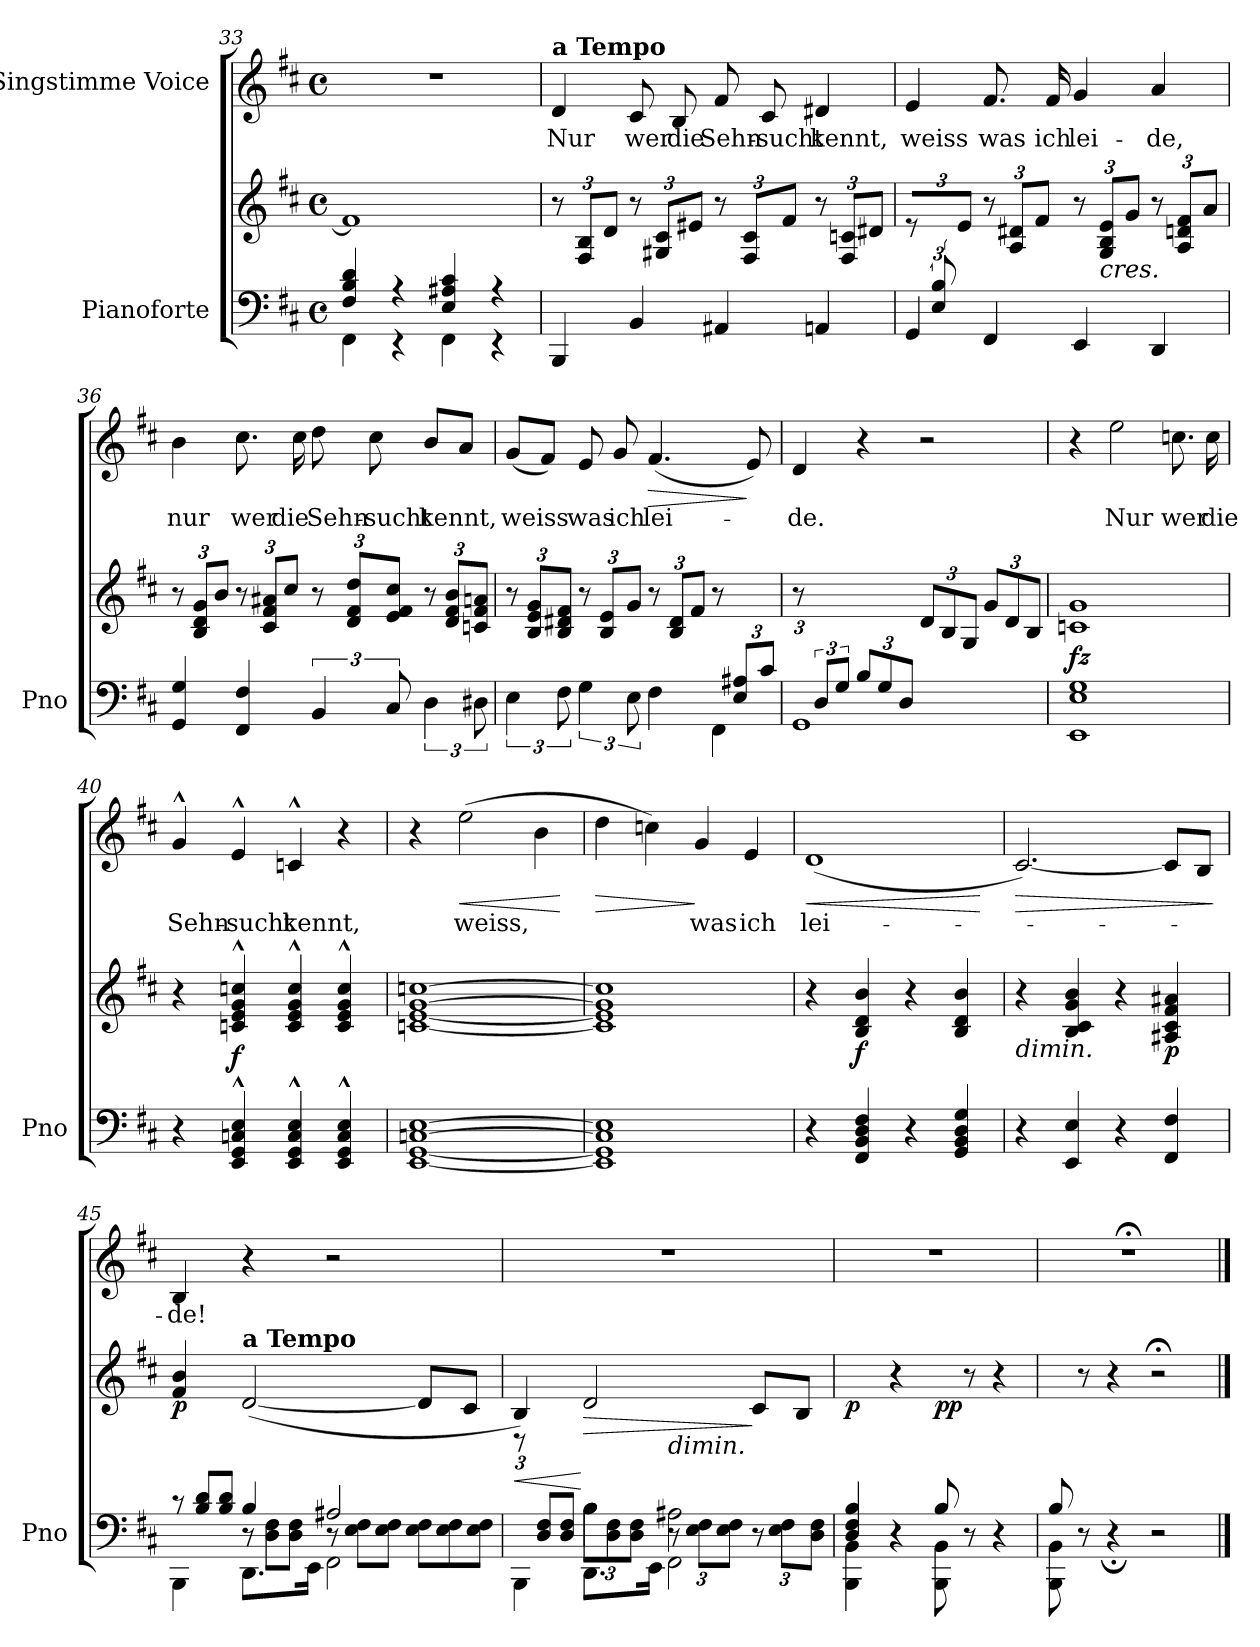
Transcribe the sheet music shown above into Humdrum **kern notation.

**kern	**kern	**dynam	**kern	**text	**dynam
*part2	*part2	*part2	*part1	*part1	*part1
*staff3	*staff2	*staff2/3	*staff1	*staff1	*staff1
*I"Pianoforte	*	*	*I"Singstimme Voice	*	*
*I'Pno	*	*	*	*	*
*clefF4	*clefG2	*	*clefG2	*	*
*k[f#c#]	*k[f#c#]	*	*k[f#c#]	*	*
*M4/4	*M4/4	*	*M4/4	*	*
*met(c)	*met(c)	*	*met(c)	*	*
=33	=33	=33	=33	=33	=33
*^	*	*	*	*	*
4F#/ 4B/ 4d/	4FF#\	1f#]	.	1r	.	.
4r	4r	.	.	.	.	.
4E/ 4A#X/ 4c#/	4FF#\	.	.	.	.	.
4r	4r	.	.	.	.	.
*v	*v	*	*	*	*	*
=34	=34	=34	=34	=34	=34
*	*Xbrackettup	*	*	*	*
*^	*	*	*	*	*
!	!	!	!	!LO:TX:a:B:t=a Tempo	!	!
*v	*v	*	*	*	*	*
4BBB/	12r	.	4d/	Nur	.
.	12F#/ 12B/L	.	.	.	.
.	12d/J	.	.	.	.
4BB/	12r	.	8c#/	wer	.
.	12G#X/ 12c#/L	.	.	.	.
.	.	.	8B/	die	.
.	12e#X/J	.	.	.	.
4AA#X/	12r	.	8f#/	Sehn-	.
.	12F#/ 12c#/L	.	.	.	.
.	.	.	8c#/	-sucht	.
.	12f#/J	.	.	.	.
4AAn/	12r	.	4d#X/	kennt,	.
.	12F#/ 12cn/L	.	.	.	.
.	12d#X/J	.	.	.	.
=35	=35	=35	=35	=35	=35
*^	*	*	*	*	*
12ryy	4GG/	12r	.	4e/	weiss	.
12E/ 12B/L	.	12ryy	.	.	.	.
6%5ryy	.	12e/J	.	.	.	.
.	4FF#/	12r	.	8.f#/	was	.
.	.	12A/ 12d#X/L	.	.	.	.
.	.	12f#/J	.	.	.	.
.	.	.	.	16f#/	ich	.
.	4EE/	12r	.	4g/	lei-	.
!	!	!LO:TX:b:i:t=cres.	!	!	!	!
.	.	12G/ 12B/ 12e/L	.	.	.	.
.	.	12g/J	.	.	.	.
.	4DD/	12r	.	4a/	-de,	.
.	.	12A/ 12dn/ 12f#/L	.	.	.	.
.	.	12a/J	.	.	.	.
*v	*v	*	*	*	*	*
=36	=36	=36	=36	=36	=36
4GG/ 4G/	12r	.	4b\	nur	.
.	12B/ 12d/ 12g/L	.	.	.	.
.	12b/J	.	.	.	.
4FF#/ 4F#/	12r	.	8.cc#\	wer	.
.	12c#/ 12f#/ 12a#X/L	.	.	.	.
.	12cc#/J	.	.	.	.
.	.	.	16cc#\	die	.
6BB/	12r	.	8dd\	Sehn-	.
.	12d/ 12f#/ 12dd/L	.	.	.	.
.	.	.	8cc#\	-sucht	.
12C#/	12e/ 12f#/ 12cc#/J	.	.	.	.
6D\	12r	.	8b/L	kennt,	.
.	12d/ 12f#/ 12b/L	.	.	.	.
.	.	.	8a/J	.	.
12D#X\	12cn/ 12f#/ 12anj/J	.	.	.	.
=37	=37	=37	=37	=37	=37
*^	*	*	*	*	*
6%5ryy	6E\	12r	.	(8g/L	weiss	.
.	.	12B/ 12e/ 12g/L	.	.	.	.
.	.	.	.	8f#/J)	.	.
.	12F#\	12B/ 12d#X/ 12f#/J	.	.	.	.
.	6G\	12r	.	8e/	was	.
.	.	12B/ 12e/L	.	.	.	.
.	.	.	.	8g/	ich	.
.	12E\	12g/J	.	.	.	.
!	!	!	!	!	!	!LO:HP:b
.	4F#\	12r	.	(4.f#/	lei-	>
.	.	12B/ 12d#/L	.	.	.	.
.	.	12f#/J	.	.	.	.
*	*	*Xtuplet	*	*	*	*
.	4FF#\	12r	.	.	.	.
12E/ 12A#X/L	.	6ryy	.	.	.	.
.	.	.	.	8e/)	.	]
12c#/J	.	.	.	.	.	.
=38	=38	=38	=38	=38	=38	=38
*	*	*tuplet	*	*	*	*
12ryy	1GG	12r	.	4d/	-de.	.
12D/L	.	12%5ryy	.	.	.	.
12G/J	.	.	.	.	.	.
*Xbrackettup	*	*	*	*	*	*
12B/L	.	.	.	4r	.	.
12G/	.	.	.	.	.	.
12D/J	.	.	.	.	.	.
2ryy	.	12d/L	.	2r	.	.
.	.	12B/	.	.	.	.
.	.	12G/J	.	.	.	.
.	.	12g/L	.	.	.	.
.	.	12d/	.	.	.	.
.	.	12B/J	.	.	.	.
*v	*v	*	*	*	*	*
=39	=39	=39	=39	=39	=39
!	!	!LO:DY:b	!	!	!
1EE 1E 1G	1cn 1g	fz	4r	.	.
.	.	.	2ee\	Nur	.
.	.	.	8.ccn\	wer	.
.	.	.	16cc\	die	.
=40	=40	=40	=40	=40	=40
4r	4r	.	4g^^/	Sehn-	.
!	!	!LO:DY:b	!	!	!
4EE/^^ 4GG/^^ 4Cn/^^ 4E/^^	4cn/^^ 4e/^^ 4g/^^ 4ccn/^^	f	4e^^/	-sucht	.
4EE/^^ 4GG/^^ 4C/^^ 4E/^^	4c/^^ 4e/^^ 4g/^^ 4cc/^^	.	4cn^^/	kennt,	.
4EE/^^ 4GG/^^ 4C/^^ 4E/^^	4c/^^ 4e/^^ 4g/^^ 4cc/^^	.	4r	.	.
=41	=41	=41	=41	=41	=41
[1EE [1GG [>1Cn [1E	[1cn [1e [>1g [1ccn	.	4r	.	.
!	!	!	!	!	!LO:HP:b
.	.	.	(2ee\	weiss,	<
.	.	.	4b\	.	.
.	.	.	.	.	[
=42	=42	=42	=42	=42	=42
!	!	!	!	!	!LO:HP:b
1EE] 1GG] 1C] 1E]	1c] 1e] 1g] 1cc]	.	4dd\	.	>
.	.	.	4ccn\)	.	.
.	.	.	4g/	was	]
.	.	.	4e/	ich	.
=43	=43	=43	=43	=43	=43
!	!	!	!	!	!LO:HP:b
4r	4r	.	(1d	lei-	<
!	!	!LO:DY:b	!	!	!
4FF#/ 4BB/ 4D/ 4F#/	4B/ 4d/ 4b/	f	.	.	.
4r	4r	.	.	.	.
4GG/ 4BB/ 4D/ 4G/	4B/ 4d/ 4b/	.	.	.	.
.	.	.	.	.	[
=44	=44	=44	=44	=44	=44
!	!LO:TX:b:i:t=dimin.	!	!	!	!
!	!	!	!	!	!LO:HP:b
4r	4r	.	[2.c#/)	.	>
4EE/ 4E/	4B/ 4c#/ 4g/ 4b/	.	.	.	.
4r	4r	.	.	.	.
!	!	!LO:DY:b	!	!	!
4FF#/ 4F#/	4A#X/ 4c#/ 4f#/ 4a#X/	p	8c#/L]	.	.
.	.	.	8B/J	.	.
.	.	.	.	.	]
=45	=45	=45	=45	=45	=45
*Xtuplet	*	*	*	*	*
*^	*	*	*	*	*
*	*^	*	*	*	*	*
!	!	!	!	!LO:DY:b	!	!	!
12r	4BBB\	4ryy	4f#/ 4b/	p	4B/	-de!	.
12B/ 12d/L	.	.	.	.	.	.	.
12B/ 12d/J	.	.	.	.	.	.	.
!	!	!	!LO:TX:a:B:t=a Tempo	!	!	!	!
4B/	8.DD\L	12r	(>[<2d/	.	4r	.	.
.	.	12D\ 12F#\L	.	.	.	.	.
.	.	12D\ 12F#\J	.	.	.	.	.
.	16EE\Jk	.	.	.	.	.	.
2A#X/	2FF#\	12r	.	.	2r	.	.
.	.	12E\ 12F#\L	.	.	.	.	.
.	.	12E\ 12F#\J	.	.	.	.	.
.	.	12E\ 12F#\L	8d/L]	.	.	.	.
.	.	12E\ 12F#\	.	.	.	.	.
.	.	.	8c#/J	.	.	.	.
.	.	12E\ 12F#\J	.	.	.	.	.
=46	=46	=46	=46	=46	=46	=46	=46
!	!	!	!	!LO:HP:b	!	!	!
*	*	*	*^	*	*	*	*
*	*	*	*	*^	*	*	*	*
12ryy	4BBB\	4ryy	4B/)	12r	2ryy	<	1r	.	.
12D/ 12F#/L	.	.	.	12%11ryy	.	.	.	.	.
12D/ 12F#/J	.	.	.	.	.	.	.	.	.
*	*tuplet	*	*	*	*	*	*	*	*
!	!	!	!	!	!	!LO:HP:n=1:b	!	!	!
4B\	12B\L	8.DD\L	2d/	.	.	[ >	.	.	.
.	12D\ 12F#\	.	.	.	.	.	.	.	.
.	12D\ 12F#\J	.	.	.	.	.	.	.	.
.	.	16EE\Jk	.	.	.	.	.	.	.
!	!	!	!	!	!LO:TX:b:i:t=dimin.	!	!	!	!
2A#X\	12r	2FF#\	.	.	2ryy	.	.	.	.
.	12E\ 12F#\L	.	.	.	.	.	.	.	.
.	12E\ 12F#\J	.	.	.	.	.	.	.	.
.	12r	.	8c#/L	.	.	]	.	.	.
.	12E\ 12F#\L	.	.	.	.	.	.	.	.
.	.	.	8B/J	.	.	.	.	.	.
.	12D\ 12F#\J	.	.	.	.	.	.	.	.
*	*v	*v	*	*	*	*	*	*	*
=47	=47	=47	=47	=47	=47	=47	=47	=47
!	!	!	!	!	!LO:DY:b	!	!	!
*	*	*v	*v	*v	*	*	*	*
4D/ 4F#/ 4B/	4BBB\ 4BB\	4ryy	p	1r	.	.
4ryy	4r	4r	.	.	.	.
!	!	!	!LO:DY:b	!	!	!
8B/	8BBB\ 8BB\	8ryy	pp	.	.	.
4.ryy	8r	8r	.	.	.	.
.	4r	4r	.	.	.	.
=48	=48	=48	=48	=48	=48	=48
8B/	8BBB\ 8BB\	8ryy	.	1r;<	.	.
2..ryy	8r	8r	.	.	.	.
.	4r;	4r	.	.	.	.
.	2r	2r;<	.	.	.	.
*v	*v	*	*	*	*	*
==	==	==	==	==	==
*-	*-	*-	*-	*-	*-
